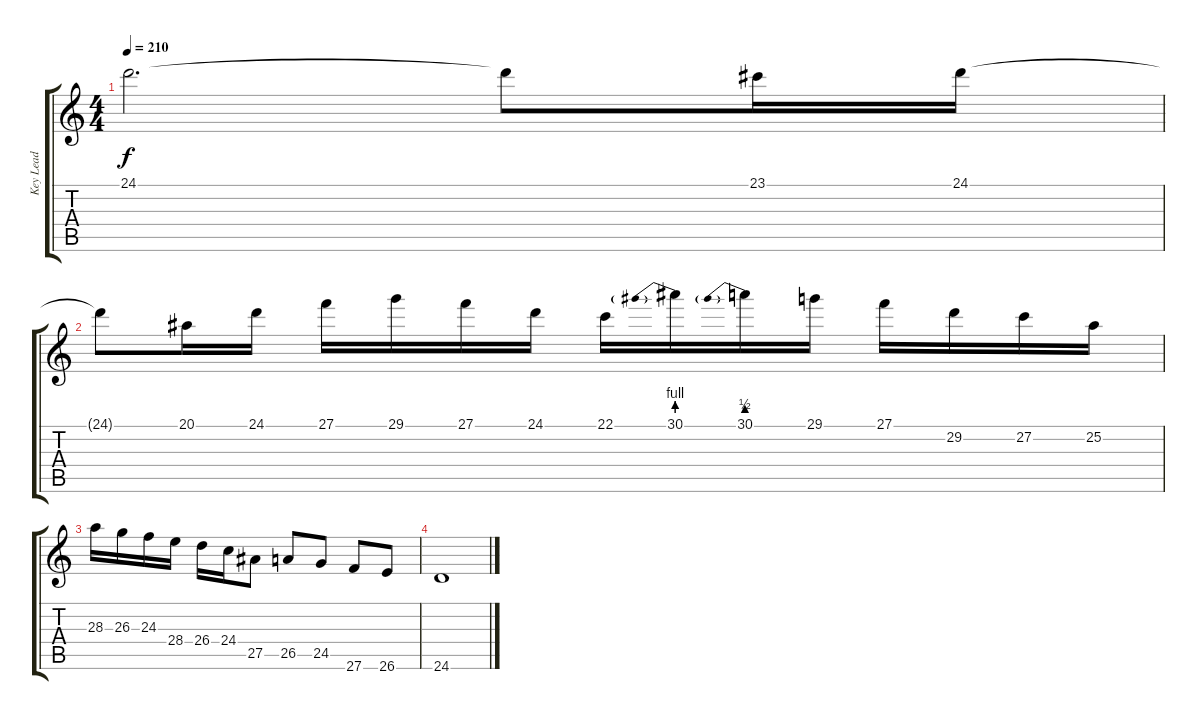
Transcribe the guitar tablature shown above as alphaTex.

\track ("Key Lead" "Key Lead") {instrument lead2sawtooth}
\staff {score tabs}
\tuning (D4 A3 F3 C3 G2 D2) {hide}
\ts (4 4)
\tempo 210
\clef g2
\ks c
24.1{t}.2{d dy f} 24.1{t}.8 23.1.16 24.1.16 |
24.1{t}.8 20.1.16 24.1.16 27.1.16 29.1.16 27.1.16 24.1.16 22.1.16 30.1{be (prebend 0 4 60 4)}.16 30.1{be (prebend 0 2 60 2)}.16 29.1.16 27.1.16 29.2.16 27.2.16 25.2.16 |
28.3.16 26.3.16 24.3.16 28.4.16 26.4.16 24.4.16 27.5.8 26.5.8 24.5.8 27.6.8 26.6.8 |
24.6.1
